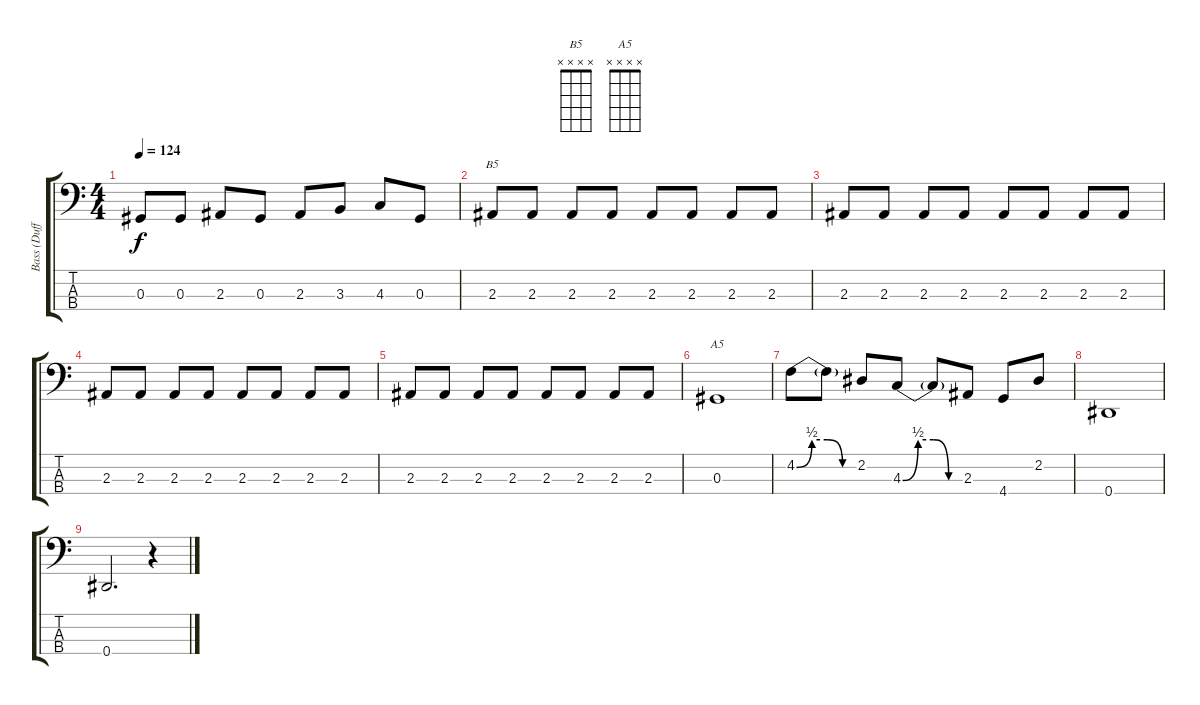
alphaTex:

\track ("Bass (Duff)" "Bass (Duff") {instrument electricbasspick}
\staff {score tabs}
\tuning (Gb2 Db2 Ab1 Eb1) {hide}
\chord ("B5" x x x x)
\chord ("A5" x x x x)
\ts (4 4)
\tempo 124
\clef f4
\ks c
0.3{t}.8{dy f} 0.3.8 2.3.8 0.3.8 2.3.8 3.3.8 4.3.8 0.3.8 |
2.3.8{ch "B5"} 2.3.8 2.3.8 2.3.8 2.3.8 2.3.8 2.3.8 2.3.8 |
2.3.8 2.3.8 2.3.8 2.3.8 2.3.8 2.3.8 2.3.8 2.3.8 |
2.3.8 2.3.8 2.3.8 2.3.8 2.3.8 2.3.8 2.3.8 2.3.8 |
2.3.8 2.3.8 2.3.8 2.3.8 2.3.8 2.3.8 2.3.8 2.3.8 |
0.3.1{ch "A5"} |
4.2{be (custom 0 0 15 2 30 2 45 0 60 0)}.8 4.2{t}.8 2.2.8 4.3{be (custom 0 0 15 2 30 2 45 0 60 0)}.8 4.3{t}.8 2.3.8 4.4.8 2.2.8 |
0.4.1 |
0.4.2{d} r.4
